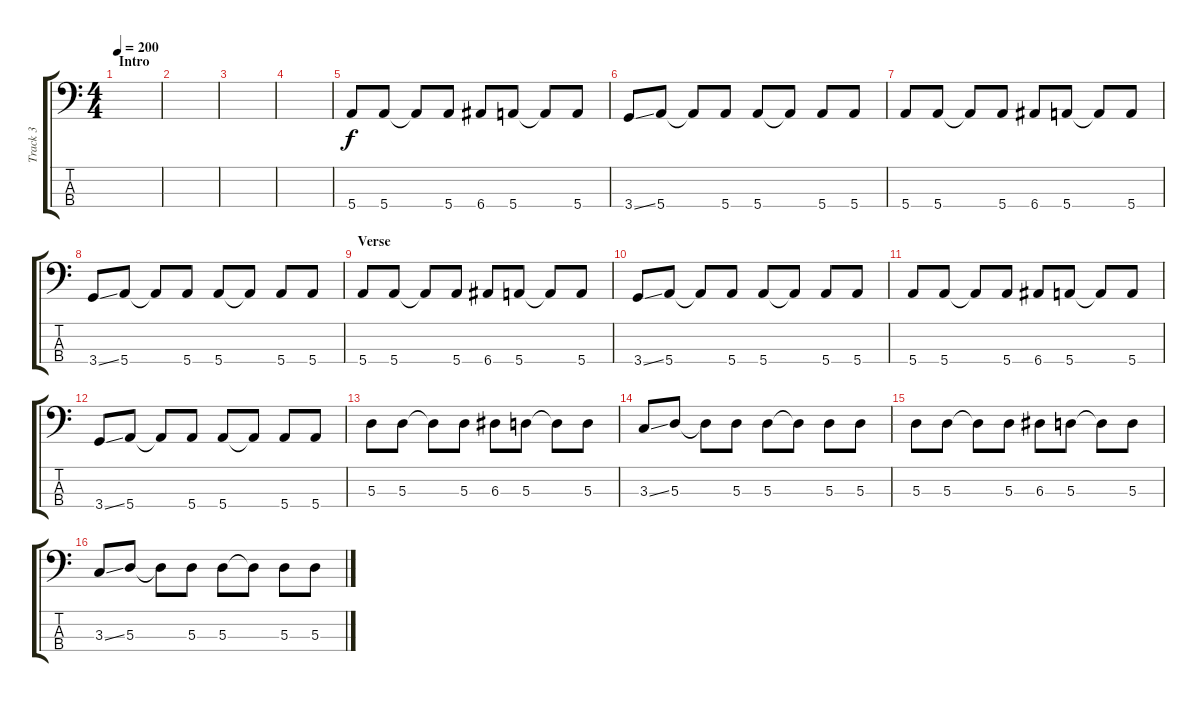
\track ("Track 3" "Track 3") {instrument electricbasspick}
\staff {score tabs}
\tuning (G2 D2 A1 E1) {hide}
\ts (4 4)
\section ("" "Intro")
\tempo 200
\clef f4
\ks c
|
|
|
|
5.4.8 5.4.8 5.4{t}.8 5.4.8 6.4.8 5.4.8 5.4{t}.8 5.4.8 |
3.4{ss}.8 5.4.8 5.4{t}.8 5.4.8 5.4.8 5.4{t}.8 5.4.8 5.4.8 |
5.4.8 5.4.8 5.4{t}.8 5.4.8 6.4.8 5.4.8 5.4{t}.8 5.4.8 |
3.4{ss}.8 5.4.8 5.4{t}.8 5.4.8 5.4.8 5.4{t}.8 5.4.8 5.4.8 |
\section ("" "Verse")
5.4.8 5.4.8 5.4{t}.8 5.4.8 6.4.8 5.4.8 5.4{t}.8 5.4.8 |
3.4{ss}.8 5.4.8 5.4{t}.8 5.4.8 5.4.8 5.4{t}.8 5.4.8 5.4.8 |
5.4.8 5.4.8 5.4{t}.8 5.4.8 6.4.8 5.4.8 5.4{t}.8 5.4.8 |
3.4{ss}.8 5.4.8 5.4{t}.8 5.4.8 5.4.8 5.4{t}.8 5.4.8 5.4.8 |
5.3.8 5.3.8 5.3{t}.8 5.3.8 6.3.8 5.3.8 5.3{t}.8 5.3.8 |
3.3{ss}.8 5.3.8 5.3{t}.8 5.3.8 5.3.8 5.3{t}.8 5.3.8 5.3.8 |
5.3.8 5.3.8 5.3{t}.8 5.3.8 6.3.8 5.3.8 5.3{t}.8 5.3.8 |
3.3{ss}.8 5.3.8 5.3{t}.8 5.3.8 5.3.8 5.3{t}.8 5.3.8 5.3.8
